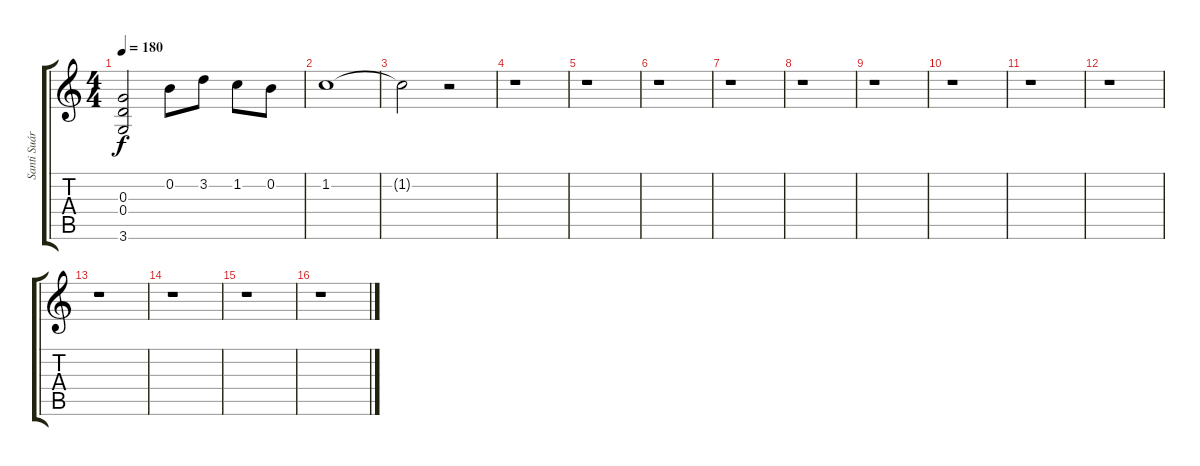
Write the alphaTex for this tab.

\track ("Santi Suárez" "Santi Suár") {instrument overdrivenguitar}
\staff {score tabs}
\tuning (E4 B3 G3 D3 A2 E2) {hide}
\ts (4 4)
\tempo 180
\clef g2
\ks c
(0.3{t} 0.4{t} 3.6{t}).2{dy f} 0.2.8 3.2.8 1.2.8 0.2.8 |
1.2.1 |
1.2{t}.2 r.2 |
r.1 |
r.1 |
r.1 |
r.1 |
r.1 |
r.1 |
r.1 |
r.1 |
r.1 |
r.1 |
r.1 |
r.1 |
r.1
